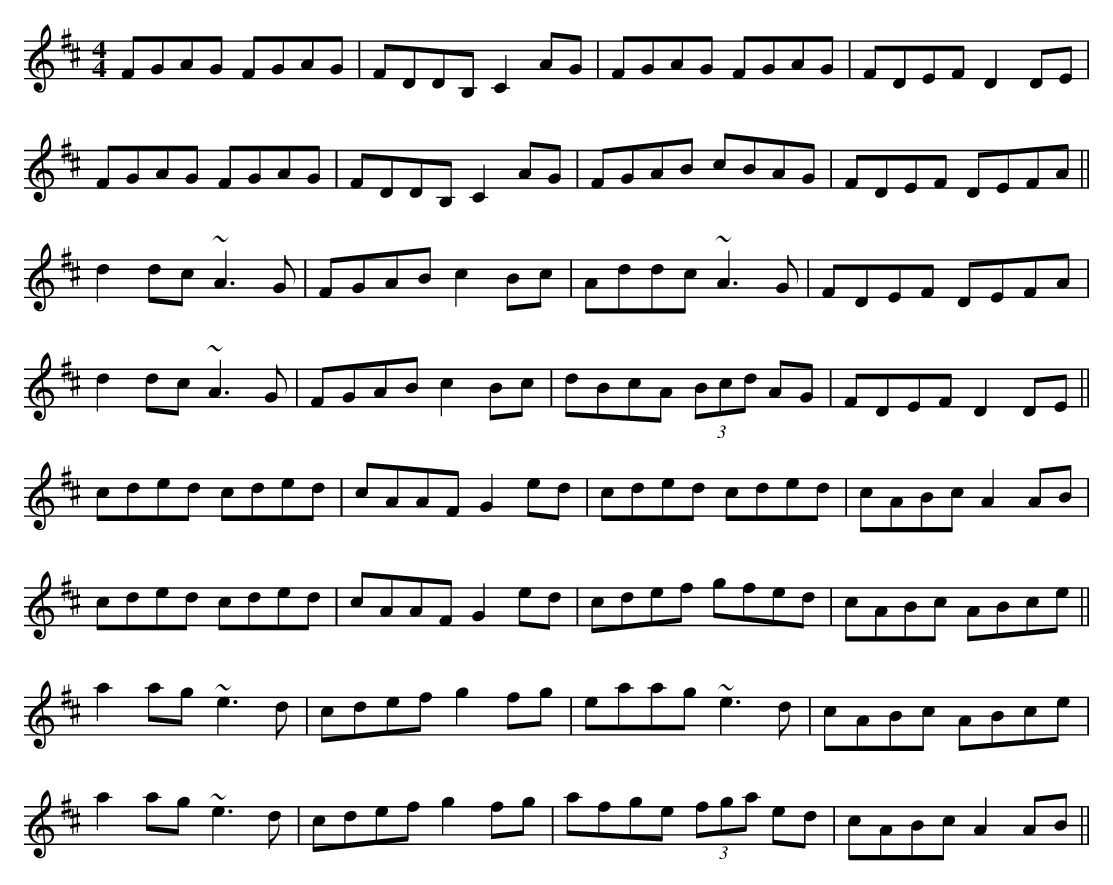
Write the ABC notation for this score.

X:1
M:4/4
K:Amix
FGAG FGAG|FDDB, C2AG|FGAG FGAG|FDEF D2DE|
FGAG FGAG|FDDB, C2AG|FGAB cBAG|FDEF DEFA||
d2dc ~A3G|FGAB c2Bc|Addc ~A3G|FDEF DEFA|
d2dc ~A3G|FGAB c2Bc|dBcA (3Bcd AG|FDEF D2DE||
cded cded|cAAF G2ed|cded cded|cABc A2AB|
cded cded|cAAF G2ed|cdef gfed|cABc ABce||
a2ag ~e3d|cdef g2fg|eaag ~e3d|cABc ABce|
a2ag ~e3d|cdef g2fg|afge (3fga ed|cABc A2AB||
